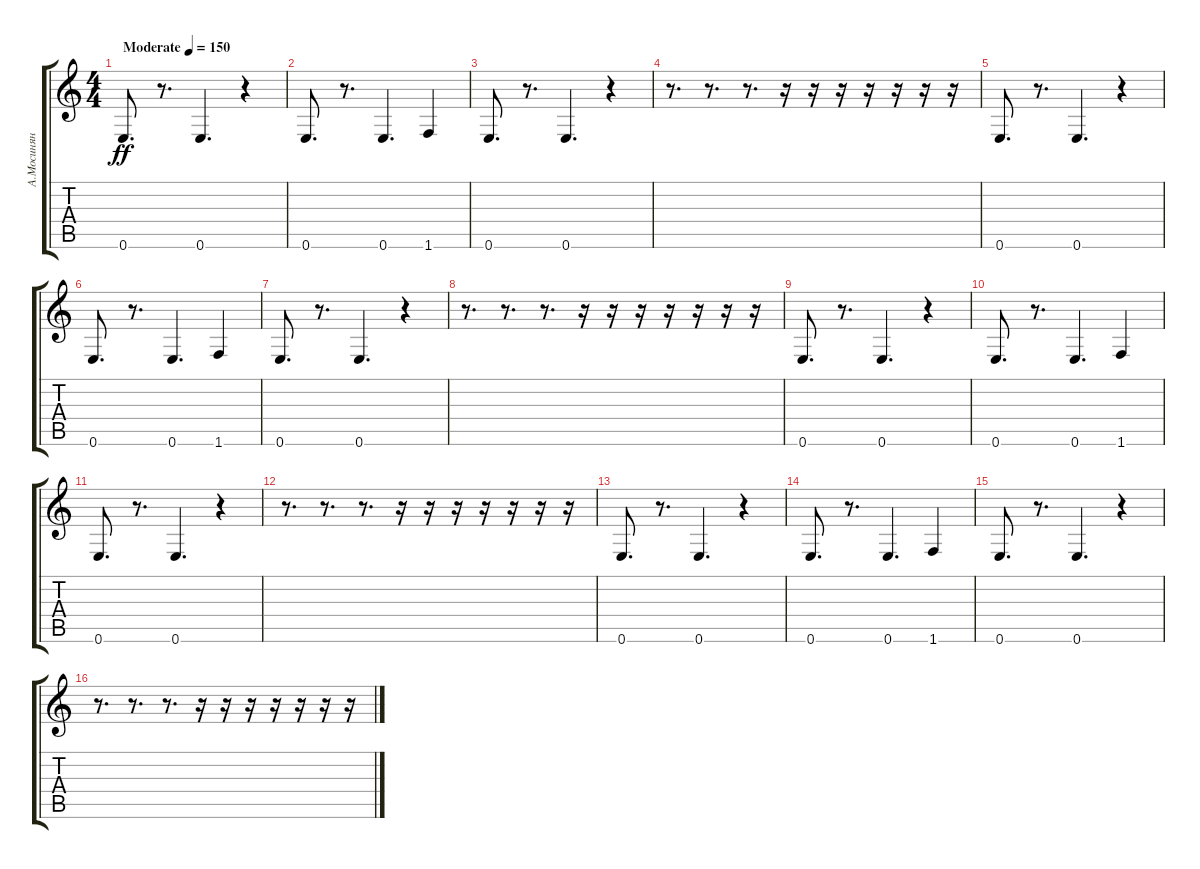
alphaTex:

\track ("А.Мосинян (Бас)" "А.Мосинян ") {instrument electricbassfinger}
\staff {score tabs}
\tuning (E4 B3 G3 D3 A2 E2) {hide}
\ts (4 4)
\tempo (150 "Moderate")
\clef g2
\ks c
0.6.8{d dy ff instrument electricbassfinger} r.8{d} 0.6.4{d} r.4 |
0.6.8{d} r.8{d} 0.6.4{d} 1.6.4 |
0.6.8{d} r.8{d} 0.6.4{d} r.4 |
r.8{d} r.8{d} r.8{d} r.16 r.16 r.16 r.16 r.16 r.16 r.16 |
0.6.8{d} r.8{d} 0.6.4{d} r.4 |
0.6.8{d} r.8{d} 0.6.4{d} 1.6.4 |
0.6.8{d} r.8{d} 0.6.4{d} r.4 |
r.8{d} r.8{d} r.8{d} r.16 r.16 r.16 r.16 r.16 r.16 r.16 |
0.6.8{d} r.8{d} 0.6.4{d} r.4 |
0.6.8{d} r.8{d} 0.6.4{d} 1.6.4 |
0.6.8{d} r.8{d} 0.6.4{d} r.4 |
r.8{d} r.8{d} r.8{d} r.16 r.16 r.16 r.16 r.16 r.16 r.16 |
0.6.8{d} r.8{d} 0.6.4{d} r.4 |
0.6.8{d} r.8{d} 0.6.4{d} 1.6.4 |
0.6.8{d} r.8{d} 0.6.4{d} r.4 |
r.8{d} r.8{d} r.8{d} r.16 r.16 r.16 r.16 r.16 r.16 r.16
